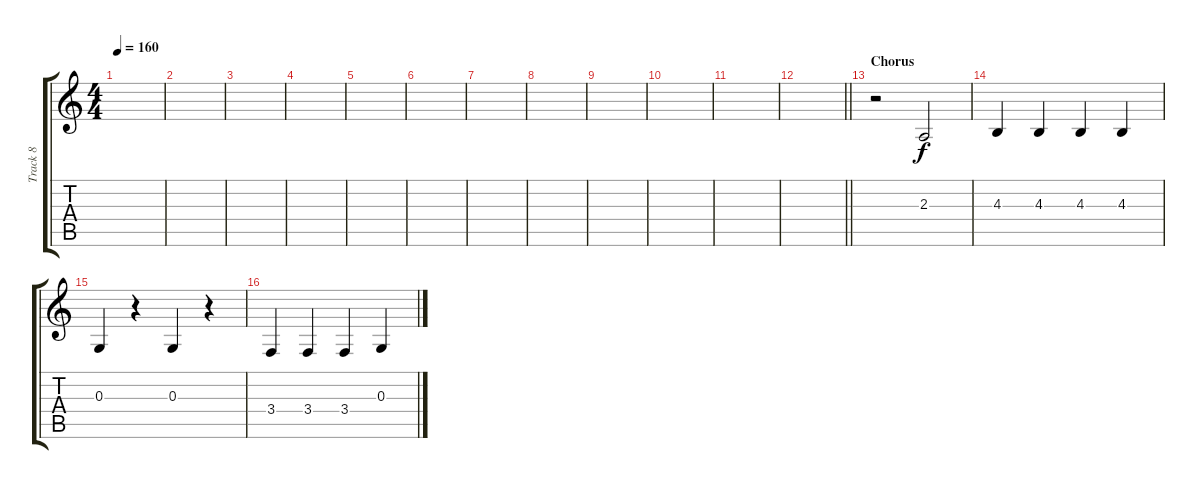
\track ("Track 8" "Track 8") {instrument clarinet}
\staff {score tabs}
\tuning (E4 B3 G3 D3 A2 E2) {hide}
\ts (4 4)
\tempo 160
\clef g2
\ks c
|
|
|
|
|
|
|
|
|
|
|
\barLineRight lightlight
|
\section ("" "Chorus")
r.2 2.3.2 |
4.3.4 4.3.4 4.3.4 4.3.4 |
0.3.4 r.4 0.3.4 r.4 |
3.4.4 3.4.4 3.4.4 0.3.4
